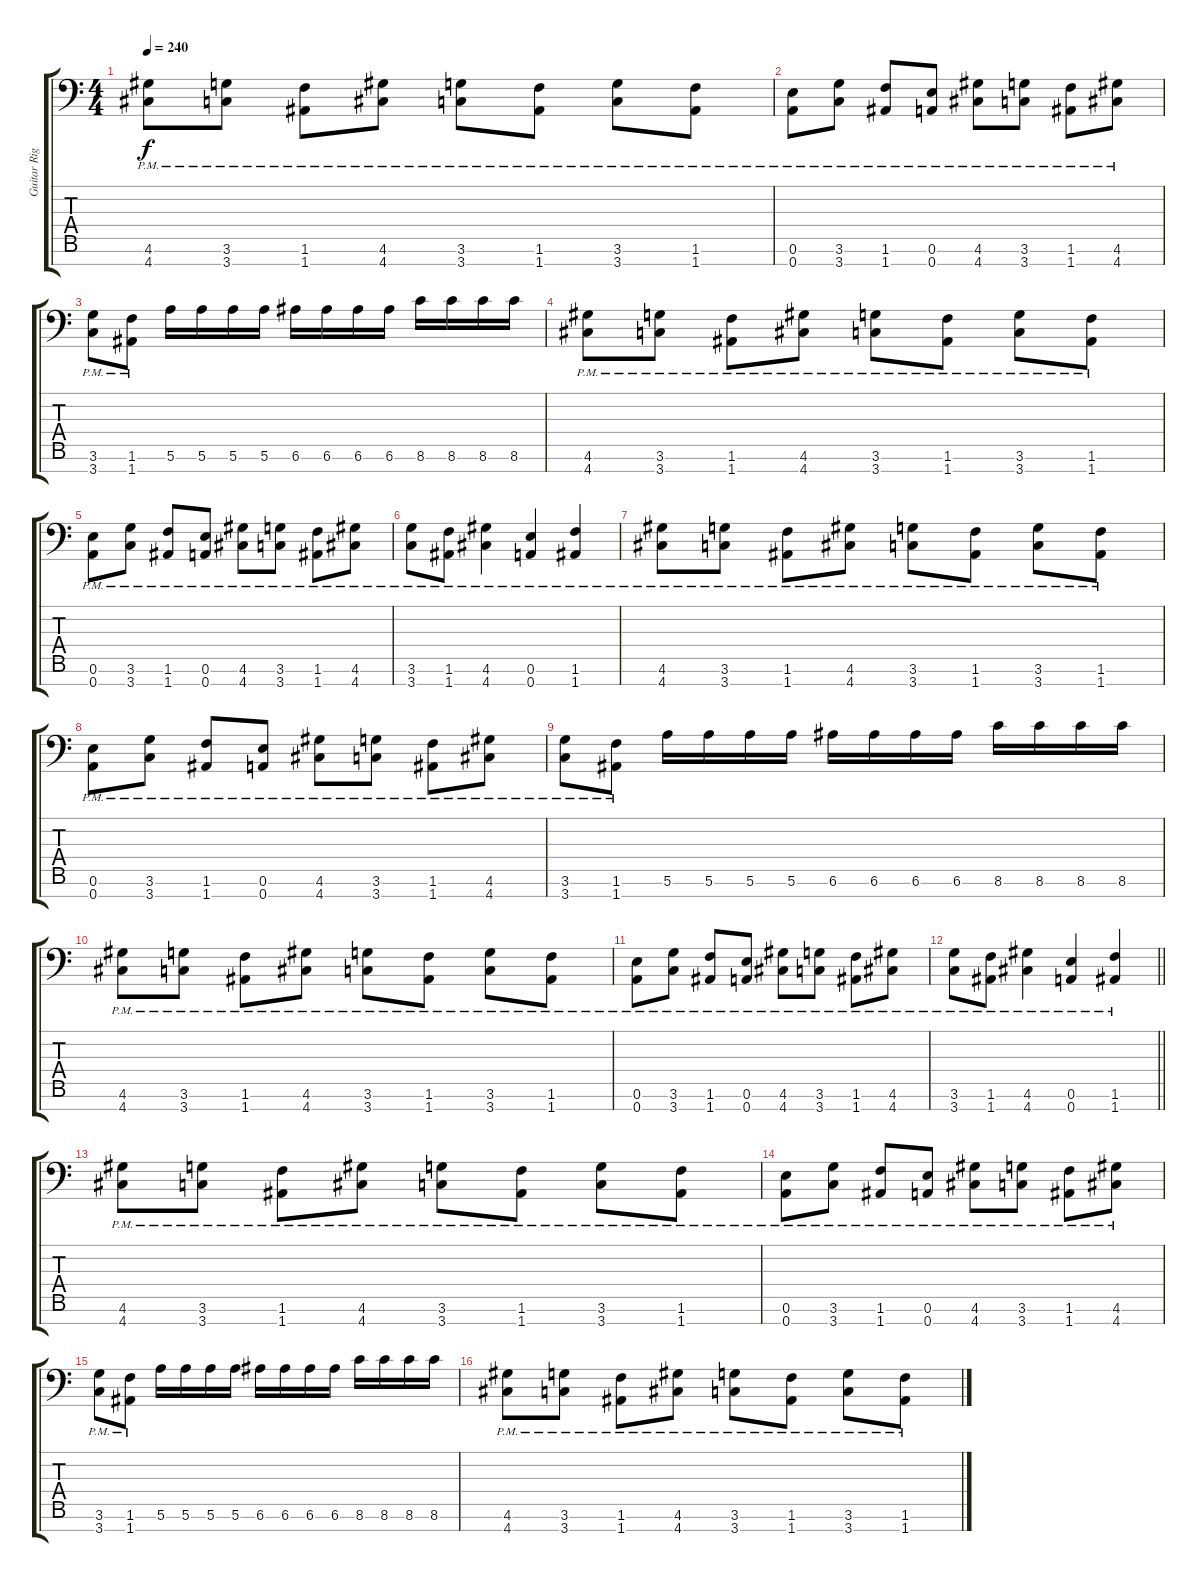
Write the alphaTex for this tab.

\track ("Guitar Right" "Guitar Rig") {instrument distortionguitar}
\staff {score tabs}
\tuning (E4 B3 G3 D3 A2 E2 A1) {hide}
\ts (4 4)
\section ("" "")
\tempo 240
\clef f4
\ks c
(4.6{pm} 4.7{pm}).8{dy f} (3.6{pm} 3.7{pm}).8 (1.6{pm} 1.7{pm}).8 (4.6{pm} 4.7{pm}).8 (3.6{pm} 3.7{pm}).8 (1.6{pm} 1.7{pm}).8 (3.6{pm} 3.7{pm}).8 (1.6{pm} 1.7{pm}).8 |
(0.6{pm} 0.7{pm}).8 (3.6{pm} 3.7{pm}).8 (1.6{pm} 1.7{pm}).8 (0.6{pm} 0.7{pm}).8 (4.6{pm} 4.7{pm}).8 (3.6{pm} 3.7{pm}).8 (1.6{pm} 1.7{pm}).8 (4.6{pm} 4.7{pm}).8 |
(3.6{pm} 3.7{pm}).8 (1.6{pm} 1.7{pm}).8 5.6.16 5.6.16 5.6.16 5.6.16 6.6.16 6.6.16 6.6.16 6.6.16 8.6.16 8.6.16 8.6.16 8.6.16 |
(4.6{pm} 4.7{pm}).8 (3.6{pm} 3.7{pm}).8 (1.6{pm} 1.7{pm}).8 (4.6{pm} 4.7{pm}).8 (3.6{pm} 3.7{pm}).8 (1.6{pm} 1.7{pm}).8 (3.6{pm} 3.7{pm}).8 (1.6{pm} 1.7{pm}).8 |
(0.6{pm} 0.7{pm}).8 (3.6{pm} 3.7{pm}).8 (1.6{pm} 1.7{pm}).8 (0.6{pm} 0.7{pm}).8 (4.6{pm} 4.7{pm}).8 (3.6{pm} 3.7{pm}).8 (1.6{pm} 1.7{pm}).8 (4.6{pm} 4.7{pm}).8 |
(3.6{pm} 3.7{pm}).8 (1.6{pm} 1.7{pm}).8 (4.6{pm} 4.7{pm}).4 (0.6{pm} 0.7{pm}).4 (1.6{pm} 1.7{pm}).4 |
(4.6{pm} 4.7{pm}).8 (3.6{pm} 3.7{pm}).8 (1.6{pm} 1.7{pm}).8 (4.6{pm} 4.7{pm}).8 (3.6{pm} 3.7{pm}).8 (1.6{pm} 1.7{pm}).8 (3.6{pm} 3.7{pm}).8 (1.6{pm} 1.7{pm}).8 |
(0.6{pm} 0.7{pm}).8 (3.6{pm} 3.7{pm}).8 (1.6{pm} 1.7{pm}).8 (0.6{pm} 0.7{pm}).8 (4.6{pm} 4.7{pm}).8 (3.6{pm} 3.7{pm}).8 (1.6{pm} 1.7{pm}).8 (4.6{pm} 4.7{pm}).8 |
(3.6{pm} 3.7{pm}).8 (1.6{pm} 1.7{pm}).8 5.6.16 5.6.16 5.6.16 5.6.16 6.6.16 6.6.16 6.6.16 6.6.16 8.6.16 8.6.16 8.6.16 8.6.16 |
(4.6{pm} 4.7{pm}).8 (3.6{pm} 3.7{pm}).8 (1.6{pm} 1.7{pm}).8 (4.6{pm} 4.7{pm}).8 (3.6{pm} 3.7{pm}).8 (1.6{pm} 1.7{pm}).8 (3.6{pm} 3.7{pm}).8 (1.6{pm} 1.7{pm}).8 |
(0.6{pm} 0.7{pm}).8 (3.6{pm} 3.7{pm}).8 (1.6{pm} 1.7{pm}).8 (0.6{pm} 0.7{pm}).8 (4.6{pm} 4.7{pm}).8 (3.6{pm} 3.7{pm}).8 (1.6{pm} 1.7{pm}).8 (4.6{pm} 4.7{pm}).8 |
\barLineRight lightlight
(3.6{pm} 3.7{pm}).8 (1.6{pm} 1.7{pm}).8 (4.6{pm} 4.7{pm}).4 (0.6{pm} 0.7{pm}).4 (1.6{pm} 1.7{pm}).4 |
\section ("" "")
(4.6{pm} 4.7{pm}).8 (3.6{pm} 3.7{pm}).8 (1.6{pm} 1.7{pm}).8 (4.6{pm} 4.7{pm}).8 (3.6{pm} 3.7{pm}).8 (1.6{pm} 1.7{pm}).8 (3.6{pm} 3.7{pm}).8 (1.6{pm} 1.7{pm}).8 |
(0.6{pm} 0.7{pm}).8 (3.6{pm} 3.7{pm}).8 (1.6{pm} 1.7{pm}).8 (0.6{pm} 0.7{pm}).8 (4.6{pm} 4.7{pm}).8 (3.6{pm} 3.7{pm}).8 (1.6{pm} 1.7{pm}).8 (4.6{pm} 4.7{pm}).8 |
(3.6{pm} 3.7{pm}).8 (1.6{pm} 1.7{pm}).8 5.6.16 5.6.16 5.6.16 5.6.16 6.6.16 6.6.16 6.6.16 6.6.16 8.6.16 8.6.16 8.6.16 8.6.16 |
(4.6{pm} 4.7{pm}).8 (3.6{pm} 3.7{pm}).8 (1.6{pm} 1.7{pm}).8 (4.6{pm} 4.7{pm}).8 (3.6{pm} 3.7{pm}).8 (1.6{pm} 1.7{pm}).8 (3.6{pm} 3.7{pm}).8 (1.6{pm} 1.7{pm}).8
